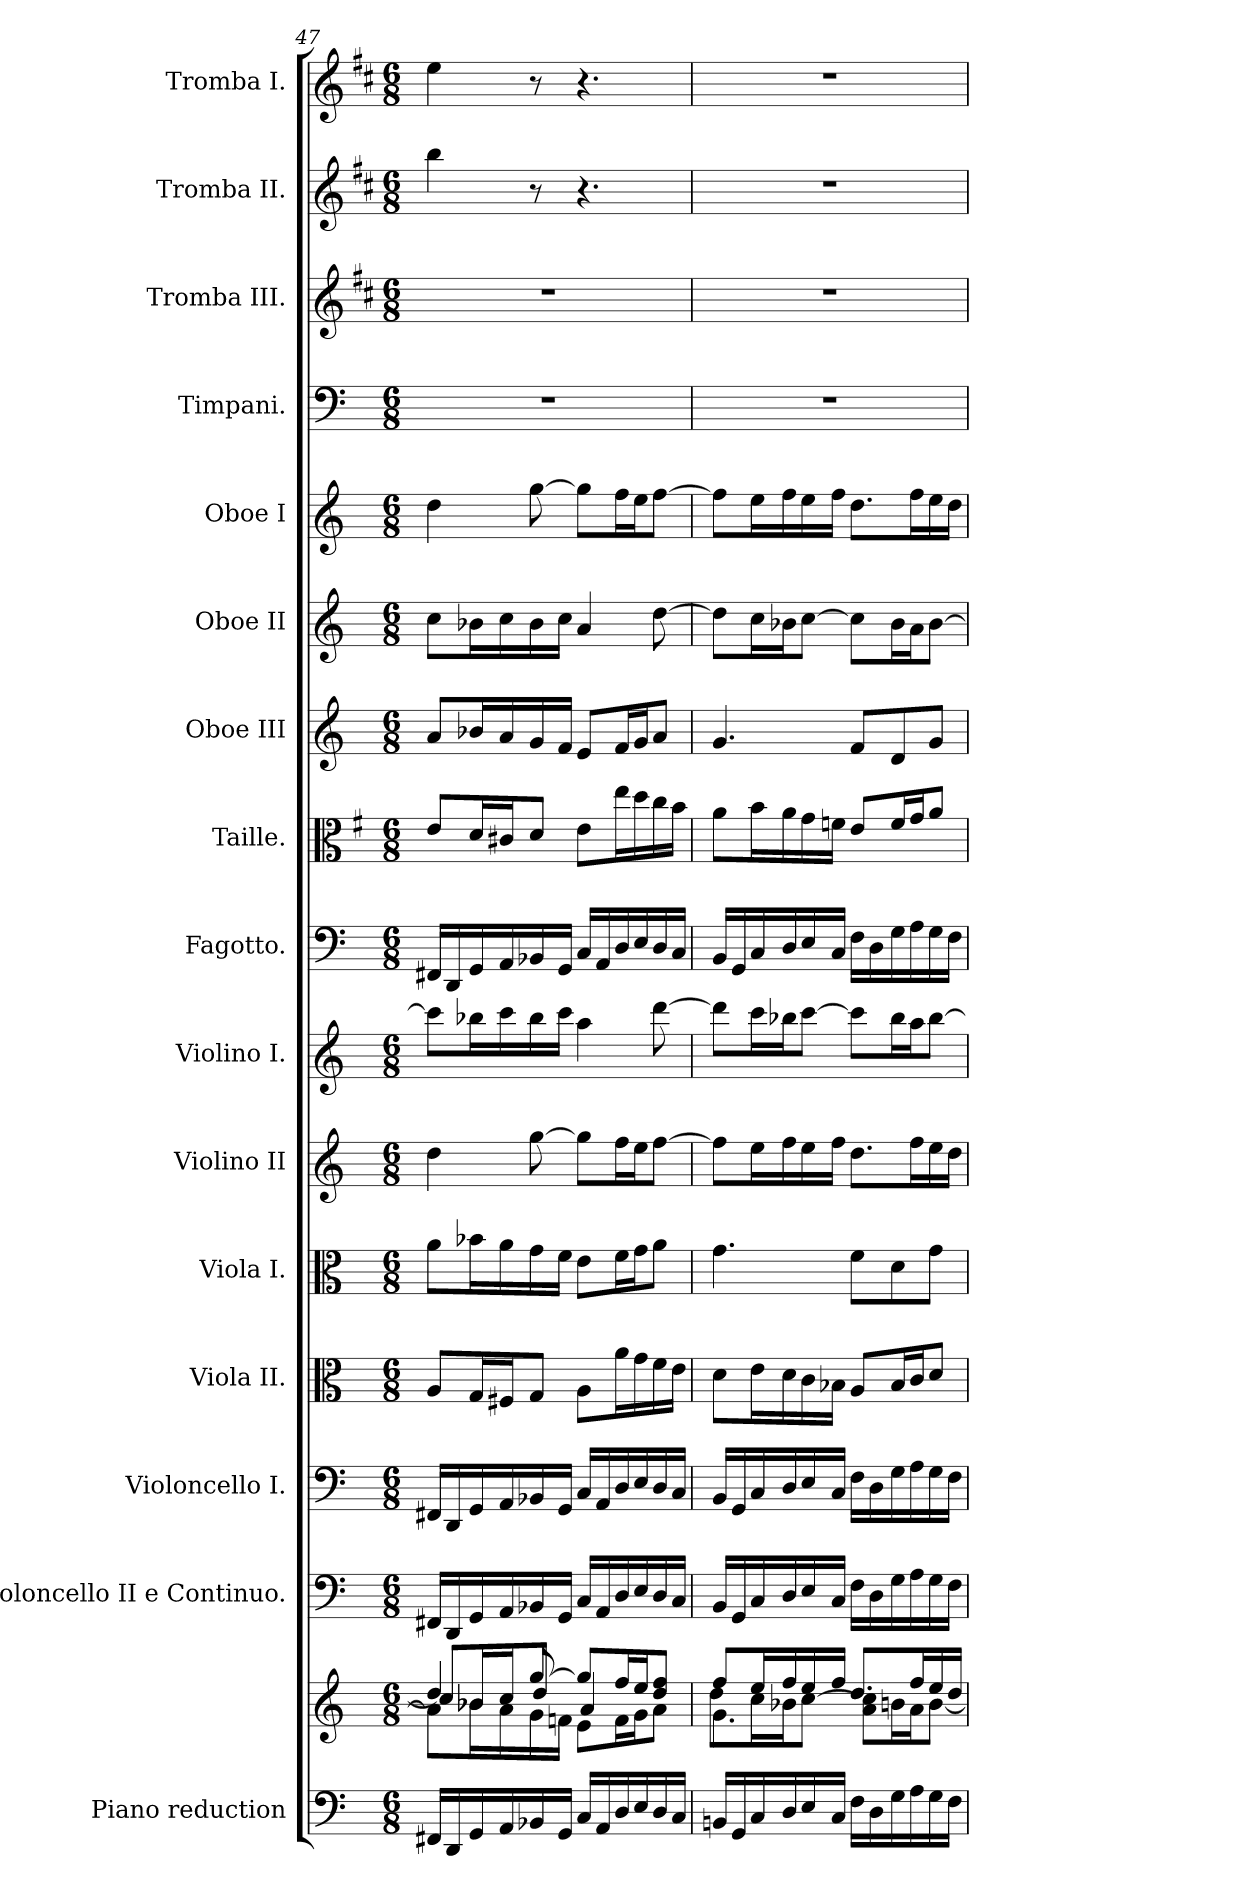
**kern	**kern	**kern	**kern	**kern	**kern	**kern	**kern	**kern	**kern	**kern	**kern	**kern	**kern	**kern	**kern	**kern
*part16	*part16	*part15	*part14	*part13	*part12	*part11	*part10	*part9	*part8	*part7	*part6	*part5	*part4	*part3	*part2	*part1
*staff17	*staff16	*staff15	*staff14	*staff13	*staff12	*staff11	*staff10	*staff9	*staff8	*staff7	*staff6	*staff5	*staff4	*staff3	*staff2	*staff1
*I"Piano reduction	*	*I"Violoncello II e Continuo.	*I"Violoncello I.	*I"Viola II.	*I"Viola I.	*I"Violino II	*I"Violino I.	*I"Fagotto.	*I"Taille.	*I"Oboe III	*I"Oboe II	*I"Oboe I	*I"Timpani.	*I"Tromba III.	*I"Tromba II.	*I"Tromba I.
*I'Pno	*	*I'Vc	*I'Vc	*I'Vla	*I'Vla	*	*I'Vln	*	*	*I'Ob	*I'Ob	*I'Ob	*I'Timp	*	*	*
*clefF4	*clefG2	*clefF4	*clefF4	*clefC3	*clefC3	*clefG2	*clefG2	*clefF4	*clefC3	*clefG2	*clefG2	*clefG2	*clefF4	*clefG2	*clefG2	*clefG2
*	*	*ITrd7c12	*	*	*	*	*	*	*ITrd4c7	*	*	*	*	*ITrd1c2	*ITrd1c2	*ITrd1c2
*k[]	*k[]	*k[]	*k[]	*k[]	*k[]	*k[]	*k[]	*k[]	*k[]	*k[]	*k[]	*k[]	*k[]	*k[]	*k[]	*k[]
*M6/8	*M6/8	*M6/8	*M6/8	*M6/8	*M6/8	*M6/8	*M6/8	*M6/8	*M6/8	*M6/8	*M6/8	*M6/8	*M6/8	*M6/8	*M6/8	*M6/8
=47	=47	=47	=47	=47	=47	=47	=47	=47	=47	=47	=47	=47	=47	=47	=47	=47
*	*^	*	*	*	*	*	*	*	*	*	*	*	*	*	*	*
*	*	*^	*	*	*	*	*	*	*	*	*	*	*	*	*	*	*
16FF#X/LL	4dd/	8a\L]	8cc/L]	16FFF#X/LL	16FF#X/LL	8A/L	8a\L	4dd\	8ccc\L]	16FF#X/LL	8A/L	8a/L	8cc\L	4dd\	2.r	2.r	4aa\	4dd\
16DD/	.	.	.	16DDD/	16DD/	.	.	.	.	16DD/	.	.	.	.	.	.	.	.
16GG/	.	16b-X\L	16b-/L	16GGG/	16GG/	16G/L	16b-X\L	.	16bb-X\L	16GG/	16G/L	16b-X/L	16b-X\L	.	.	.	.	.
16AA/	.	16a\	16cc/J	16AAA/	16AA/	16F#X/J	16a\	.	16ccc\	16AA/	16F#X/J	16a/	16cc\	.	.	.	.	.
16BB-X/	[8gg/	16g\	8dd/J	16BBB-X/	16BB-X/	8G/J	16g\	[8gg\	16bb-\	16BB-X/	8G/J	16g/	16b-\	[8gg\	.	.	8r	8r
16GG/JJ	.	16fn\JJ	.	16GGG/JJ	16GG/JJ	.	16f\JJ	.	16ccc\JJ	16GG/JJ	.	16f/JJ	16cc\JJ	.	.	.	.	.
16C/LL	8gg/L]	8e\L	4a/	16CC/LL	16C/LL	8A\L	8e\L	8gg\L]	4aa\	16C/LL	8A\L	8e/L	4a/	8gg\L]	.	.	4.r	4.r
16AA/	.	.	.	16AAA/	16AA/	.	.	.	.	16AA/	.	.	.	.	.	.	.	.
16D/	16ff/L	16f\L	.	16DD/	16D/	16a\L	16f\L	16ff\L	.	16D/	16a\L	16f/L	.	16ff\L	.	.	.	.
16E/	16ee/J	16g\J	.	16EE/	16E/	16g\	16g\J	16ee\J	.	16E/	16g\	16g/J	.	16ee\J	.	.	.	.
16D/	8dd/ 8ff/J	8a\J	8ryy	16DD/	16D/	16f\	8a\J	[8ff\J	[8ddd\	16D/	16f\	8a/J	[8dd\	[8ff\J	.	.	.	.
16C/JJ	.	.	.	16CC/JJ	16C/JJ	16e\JJ	.	.	.	16C/JJ	16e\JJ	.	.	.	.	.	.	.
=48	=48	=48	=48	=48	=48	=48	=48	=48	=48	=48	=48	=48	=48	=48	=48	=48	=48	=48
16BBn/LL	8ff/L	4.g\	8dd\L	16BBB/LL	16BB/LL	8d\L	4.g\	8ff\L]	8ddd\L]	16BB/LL	8d\L	4.g/	8dd\L]	8ff\L]	2.r	2.r	2.r	2.r
16GG/	.	.	.	16GGG/	16GG/	.	.	.	.	16GG/	.	.	.	.	.	.	.	.
16C/	16ee/L	.	16cc\L	16CC/	16C/	16e\L	.	16ee\L	16ccc\L	16C/	16e\L	.	16cc\L	16ee\L	.	.	.	.
16D/	16ff/	.	16b-X\J	16DD/	16D/	16d\	.	16ff\	16bb-X\J	16D/	16d\	.	16b-X\J	16ff\	.	.	.	.
16E/	16ee/	.	[8cc\J	16EE/	16E/	16c\	.	16ee\	[8ccc\J	16E/	16c\	.	[8cc\J	16ee\	.	.	.	.
16C/JJ	16ff/JJ	.	.	16CC/JJ	16C/JJ	16B-X\JJ	.	16ff\JJ	.	16C/JJ	16B-X\JJ	.	.	16ff\JJ	.	.	.	.
16F\LL	8.dd/L	8a\ 8cc\]L	8ryy	16FF\LL	16F\LL	8A/L	8f\L	8.dd\L	8ccc\L]	16F\LL	8A/L	8f/L	8cc\L]	8.dd\L	.	.	.	.
16D\	.	.	.	16DD\	16D\	.	.	.	.	16D\	.	.	.	.	.	.	.	.
16G\	.	16bn\L	4ryy	16GG\	16G\	16B-/L	8d\	.	16bb-\L	16G\	16B-/L	8d/	16b-\L	.	.	.	.	.
16A\	16ff/L	16a\J	.	16AA\	16A\	16c/J	.	16ff\L	16aa\J	16A\	16c/J	.	16a\J	16ff\L	.	.	.	.
16G\	16ee/	[8b\J	.	16GG\	16G\	8d/J	8g\J	16ee\	[8bb-\J	16G\	8d/J	8g/J	[8b-\J	16ee\	.	.	.	.
16F\JJ	16dd/JJ	.	.	16FF\JJ	16F\JJ	.	.	16dd\JJ	.	16F\JJ	.	.	.	16dd\JJ	.	.	.	.
*	*v	*v	*v	*	*	*	*	*	*	*	*	*	*	*	*	*	*	*
=	=	=	=	=	=	=	=	=	=	=	=	=	=	=	=	=
*-	*-	*-	*-	*-	*-	*-	*-	*-	*-	*-	*-	*-	*-	*-	*-	*-
